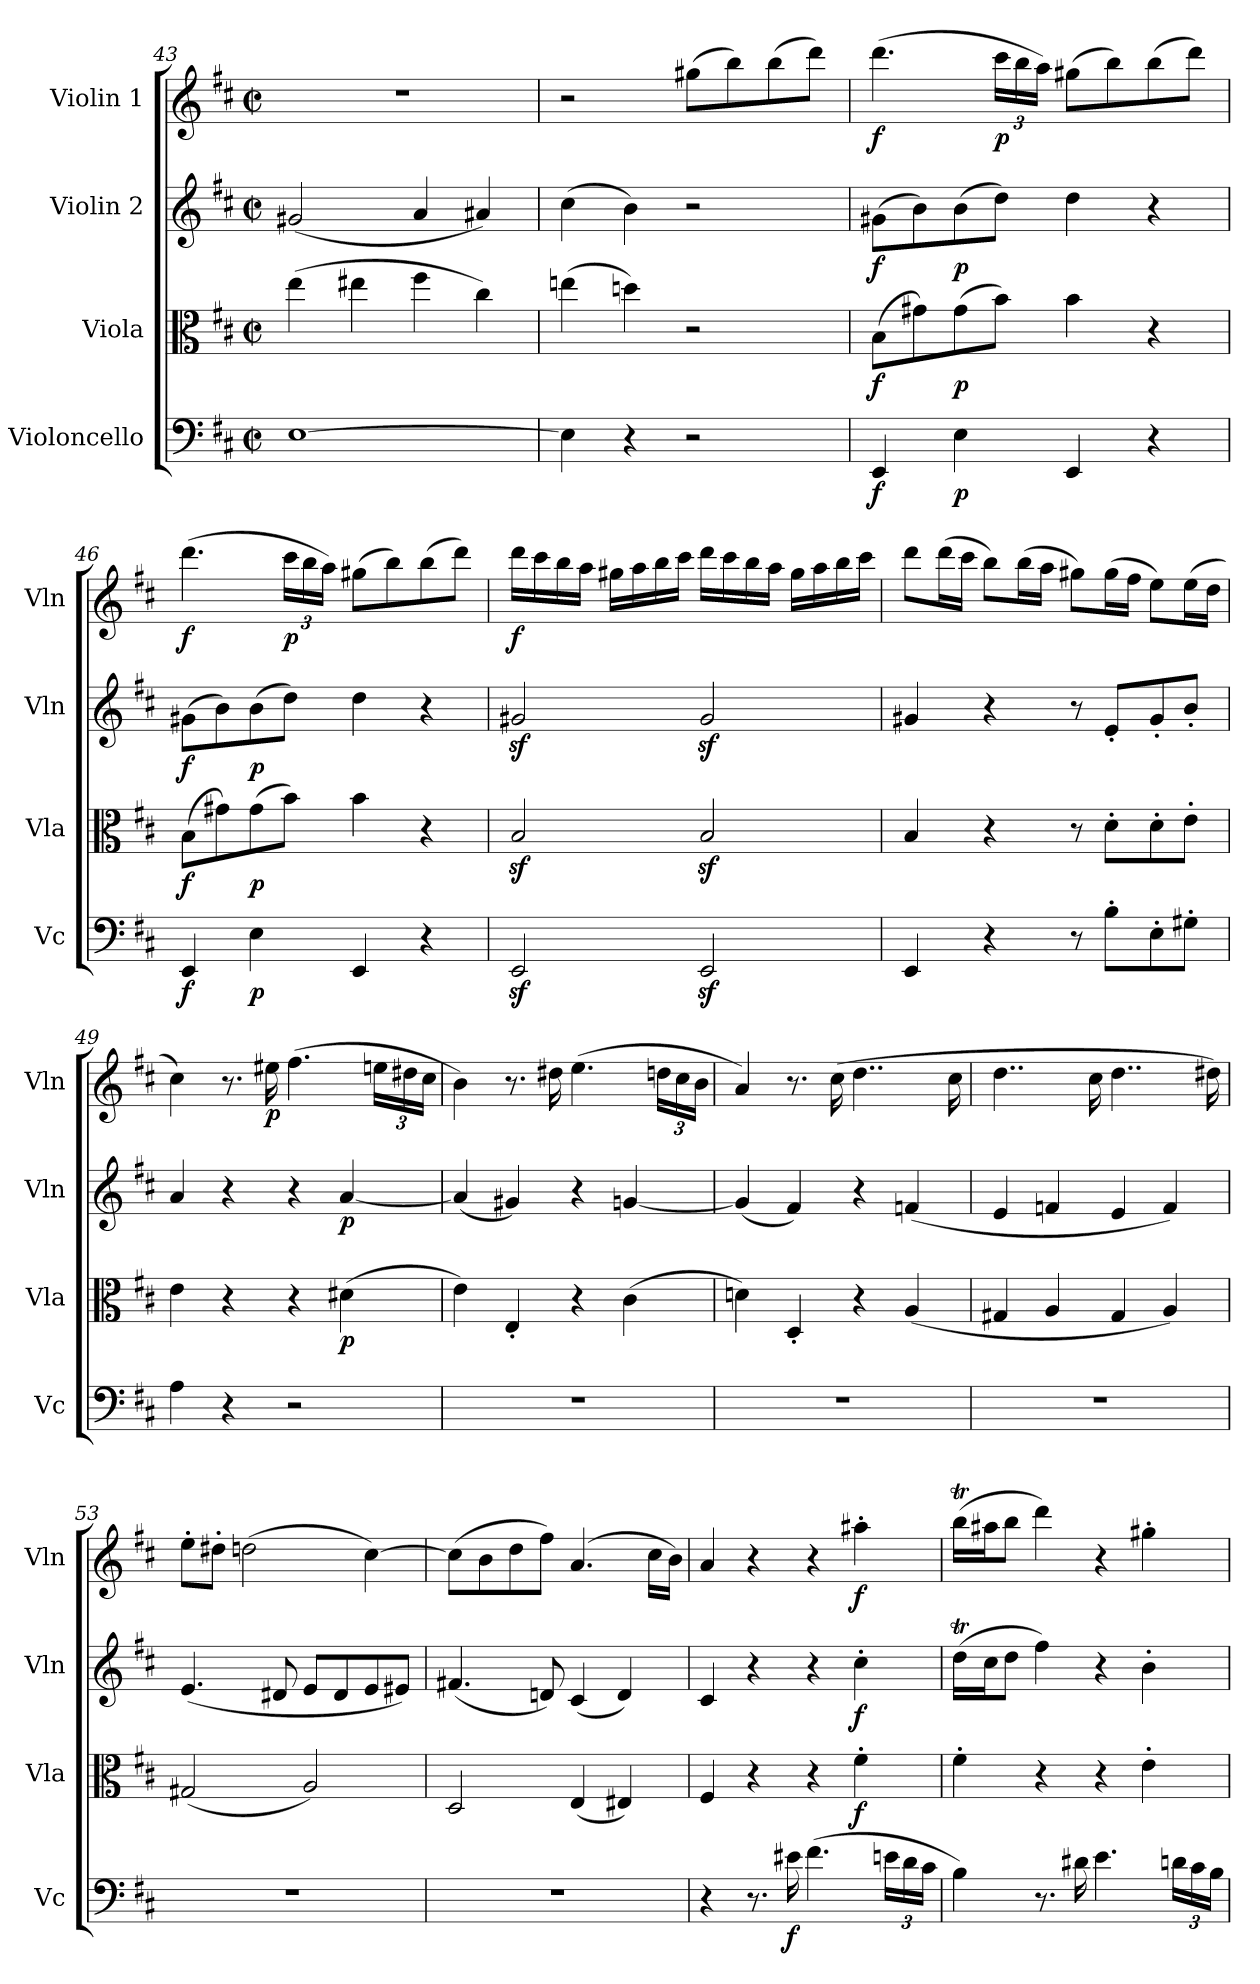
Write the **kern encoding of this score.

**kern	**dynam	**kern	**dynam	**kern	**dynam	**kern	**dynam
*part4	*part4	*part3	*part3	*part2	*part2	*part1	*part1
*staff4	*staff4	*staff3	*staff3	*staff2	*staff2	*staff1	*staff1
*I"Violoncello	*	*I"Viola	*	*I"Violin 2	*	*I"Violin 1	*
*I'Vc	*	*I'Vla	*	*I'Vln	*	*I'Vln	*
*clefF4	*	*clefC3	*	*clefG2	*	*clefG2	*
*k[f#c#]	*	*k[f#c#]	*	*k[f#c#]	*	*k[f#c#]	*
*M2/2	*	*M2/2	*	*M2/2	*	*M2/2	*
*met(c|)	*	*met(c|)	*	*met(c|)	*	*met(c|)	*
=43	=43	=43	=43	=43	=43	=43	=43
[1E	.	(4ee\	.	(2g#X/	.	1r	.
.	.	4ee#X\	.	.	.	.	.
.	.	4ff#\	.	4a/	.	.	.
.	.	4cc#\)	.	4a#X/)	.	.	.
=44	=44	=44	=44	=44	=44	=44	=44
4E\]	.	(4een\	.	(4cc#\	.	2r	.
4r	.	4ddn\)	.	4b\)	.	.	.
2r	.	2r	.	2r	.	(8gg#X\L	.
.	.	.	.	.	.	8bb\)	.
.	.	.	.	.	.	(8bb\	.
.	.	.	.	.	.	8ddd\J)	.
=45	=45	=45	=45	=45	=45	=45	=45
!	!LO:DY:b	!	!LO:DY:b	!	!LO:DY:b	!	!LO:DY:b
4EE/	f	(8B\L	f	(8g#X\L	f	(4.ddd\	f
.	.	8g#X\)	.	8b\)	.	.	.
!	!LO:DY:b	!	!LO:DY:b	!	!LO:DY:b	!	!
4E\	p	(8g#\	p	(8b\	p	.	.
*	*	*	*	*	*	*Xbrackettup	*
!	!	!	!	!	!	!	!LO:DY:b
.	.	8b\J)	.	8dd\J)	.	24ccc#\LL	p
.	.	.	.	.	.	24bb\	.
.	.	.	.	.	.	24aa\JJ)	.
4EE/	.	4b\	.	4dd\	.	(8gg#X\L	.
.	.	.	.	.	.	8bb\)	.
4r	.	4r	.	4r	.	(8bb\	.
.	.	.	.	.	.	8ddd\J)	.
=46	=46	=46	=46	=46	=46	=46	=46
!	!LO:DY:b	!	!LO:DY:b	!	!LO:DY:b	!	!LO:DY:b
4EE/	f	(8B\L	f	(8g#X\L	f	(4.ddd\	f
.	.	8g#X\)	.	8b\)	.	.	.
!	!LO:DY:b	!	!LO:DY:b	!	!LO:DY:b	!	!
4E\	p	(8g#\	p	(8b\	p	.	.
!	!	!	!	!	!	!	!LO:DY:b
.	.	8b\J)	.	8dd\J)	.	24ccc#\LL	p
.	.	.	.	.	.	24bb\	.
.	.	.	.	.	.	24aa\JJ)	.
4EE/	.	4b\	.	4dd\	.	(8gg#X\L	.
.	.	.	.	.	.	8bb\)	.
4r	.	4r	.	4r	.	(8bb\	.
.	.	.	.	.	.	8ddd\J)	.
!!LO:LB:g=z
=47	=47	=47	=47	=47	=47	=47	=47
!	!	!	!	!	!	!	!LO:DY:b
2EEz</	.	2Bz</	.	2g#Xz</	.	16ddd\LL	f
.	.	.	.	.	.	16ccc#\	.
.	.	.	.	.	.	16bb\	.
.	.	.	.	.	.	16aa\JJ	.
.	.	.	.	.	.	16gg#X\LL	.
.	.	.	.	.	.	16aa\	.
.	.	.	.	.	.	16bb\	.
.	.	.	.	.	.	16ccc#\JJ	.
2EEz</	.	2Bz</	.	2g#z</	.	16ddd\LL	.
.	.	.	.	.	.	16ccc#\	.
.	.	.	.	.	.	16bb\	.
.	.	.	.	.	.	16aa\JJ	.
.	.	.	.	.	.	16gg#\LL	.
.	.	.	.	.	.	16aa\	.
.	.	.	.	.	.	16bb\	.
.	.	.	.	.	.	16ccc#\JJ	.
=48	=48	=48	=48	=48	=48	=48	=48
4EE/	.	4B/	.	4g#X/	.	8ddd\L	.
.	.	.	.	.	.	(16ddd\L	.
.	.	.	.	.	.	16ccc#\JJ	.
4r	.	4r	.	4r	.	8bb\L)	.
.	.	.	.	.	.	(16bb\L	.
.	.	.	.	.	.	16aa\JJ	.
8r	.	8r	.	8r	.	8gg#X\L)	.
8B'\L	.	8d'\L	.	8e'/L	.	(16gg#\L	.
.	.	.	.	.	.	16ff#\JJ	.
8E'\	.	8d'\	.	8g#'/	.	8ee\L)	.
8G#X'\J	.	8e'\J	.	8b'/J	.	(16ee\L	.
.	.	.	.	.	.	16dd\JJ	.
=49	=49	=49	=49	=49	=49	=49	=49
4A\	.	4e\	.	4a/	.	4cc#\)	.
4r	.	4r	.	4r	.	8.r	.
!	!	!	!	!	!	!	!LO:DY:b
.	.	.	.	.	.	16ee#X\	p
2r	.	4r	.	4r	.	(4.ff#\	.
!	!	!	!LO:DY:b	!	!LO:DY:b	!	!
.	.	(4d#X\	p	[4a/	p	.	.
.	.	.	.	.	.	24een\LL	.
.	.	.	.	.	.	24dd#X\	.
.	.	.	.	.	.	24cc#\JJ	.
=50	=50	=50	=50	=50	=50	=50	=50
1r	.	4e\)	.	(4a/]	.	4b\)	.
.	.	4E'/	.	4g#X/)	.	8.r	.
.	.	.	.	.	.	16dd#X\	.
.	.	4r	.	4r	.	(4.ee\	.
.	.	(4c#\	.	[4gn/	.	.	.
.	.	.	.	.	.	24ddn\LL	.
.	.	.	.	.	.	24cc#\	.
.	.	.	.	.	.	24b\JJ	.
=51	=51	=51	=51	=51	=51	=51	=51
1r	.	4dn\)	.	(4g/]	.	4a/)	.
.	.	4D'/	.	4f#/)	.	8.r	.
.	.	.	.	.	.	(16cc#\	.
.	.	4r	.	4r	.	4..dd\	.
.	.	(4A/	.	(4fn/	.	.	.
.	.	.	.	.	.	16cc#\	.
=52	=52	=52	=52	=52	=52	=52	=52
1r	.	4G#X/	.	4e/	.	4..dd\	.
.	.	4A/	.	4fn/	.	.	.
.	.	.	.	.	.	16cc#\	.
.	.	4G#/	.	4e/	.	4..dd\	.
.	.	4A/)	.	4f/)	.	.	.
.	.	.	.	.	.	16dd#X\)	.
!!LO:LB:g=z
=53	=53	=53	=53	=53	=53	=53	=53
1r	.	(2G#X/	.	(4.e/	.	8ee'\L	.
.	.	.	.	.	.	8dd#X'\J	.
.	.	.	.	.	.	(2ddn\	.
.	.	.	.	8d#X/	.	.	.
.	.	2A/)	.	8e/L	.	.	.
.	.	.	.	8d#/	.	.	.
.	.	.	.	8e/	.	[4cc#\)	.
.	.	.	.	8e#X/J)	.	.	.
!!LO:LB:g=z
=54	=54	=54	=54	=54	=54	=54	=54
1r	.	2D/	.	(4.f#X/	.	(8cc#\L]	.
.	.	.	.	.	.	8b\	.
.	.	.	.	.	.	8dd\	.
.	.	.	.	8dn/)	.	8ff#\J)	.
.	.	(4E/	.	(4c#/	.	(4.a/	.
.	.	4E#X/)	.	4d/)	.	.	.
.	.	.	.	.	.	16cc#\LL	.
.	.	.	.	.	.	16b\JJ)	.
=55	=55	=55	=55	=55	=55	=55	=55
4r	.	4F#/	.	4c#/	.	4a/	.
8.r	.	4r	.	4r	.	4r	.
!	!LO:DY:b	!	!	!	!	!	!
16e#X\	f	.	.	.	.	.	.
(4.f#\	.	4r	.	4r	.	4r	.
!	!	!	!LO:DY:b	!	!LO:DY:b	!	!LO:DY:b
.	.	4f#'\	f	4cc#'\	f	4aa#X'\	f
*Xbrackettup	*	*	*	*	*	*	*
24en\LL	.	.	.	.	.	.	.
24d\	.	.	.	.	.	.	.
24c#\JJ	.	.	.	.	.	.	.
=56	=56	=56	=56	=56	=56	=56	=56
4B\)	.	4f#'\	.	(16ddT\LL	.	(16bbT\LL	.
.	.	.	.	16cc#\J	.	16aa#X\J	.
.	.	.	.	8dd\J	.	8bb\J	.
8.r	.	4r	.	4ff#\)	.	4ddd\)	.
16d#X\	.	.	.	.	.	.	.
4.e\	.	4r	.	4r	.	4r	.
.	.	4e'\	.	4b'\	.	4gg#X'\	.
24dn\LL	.	.	.	.	.	.	.
24c#\	.	.	.	.	.	.	.
24B\JJ	.	.	.	.	.	.	.
=	=	=	=	=	=	=	=
*-	*-	*-	*-	*-	*-	*-	*-
